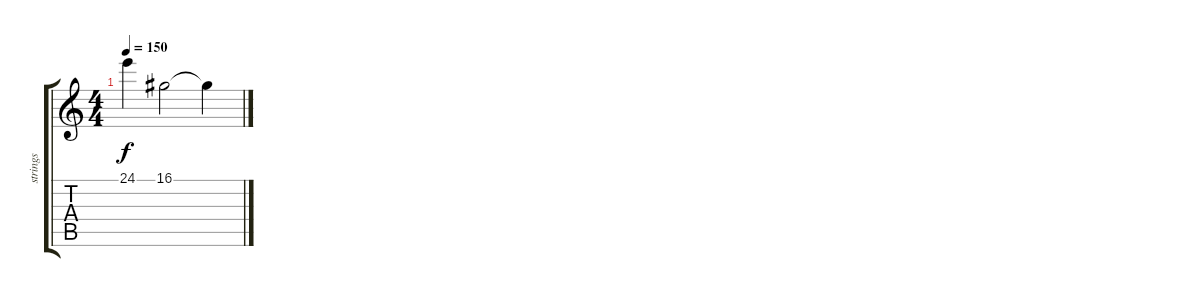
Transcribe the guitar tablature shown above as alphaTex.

\track ("strings" "strings") {instrument stringensemble1}
\staff {score tabs}
\tuning (E4 B3 G3 D3 A2 E2) {hide}
\ts (4 4)
\tempo 150
\clef g2
\ks c
24.1{t}.4{dy f} 16.1.2 16.1{t}.4
